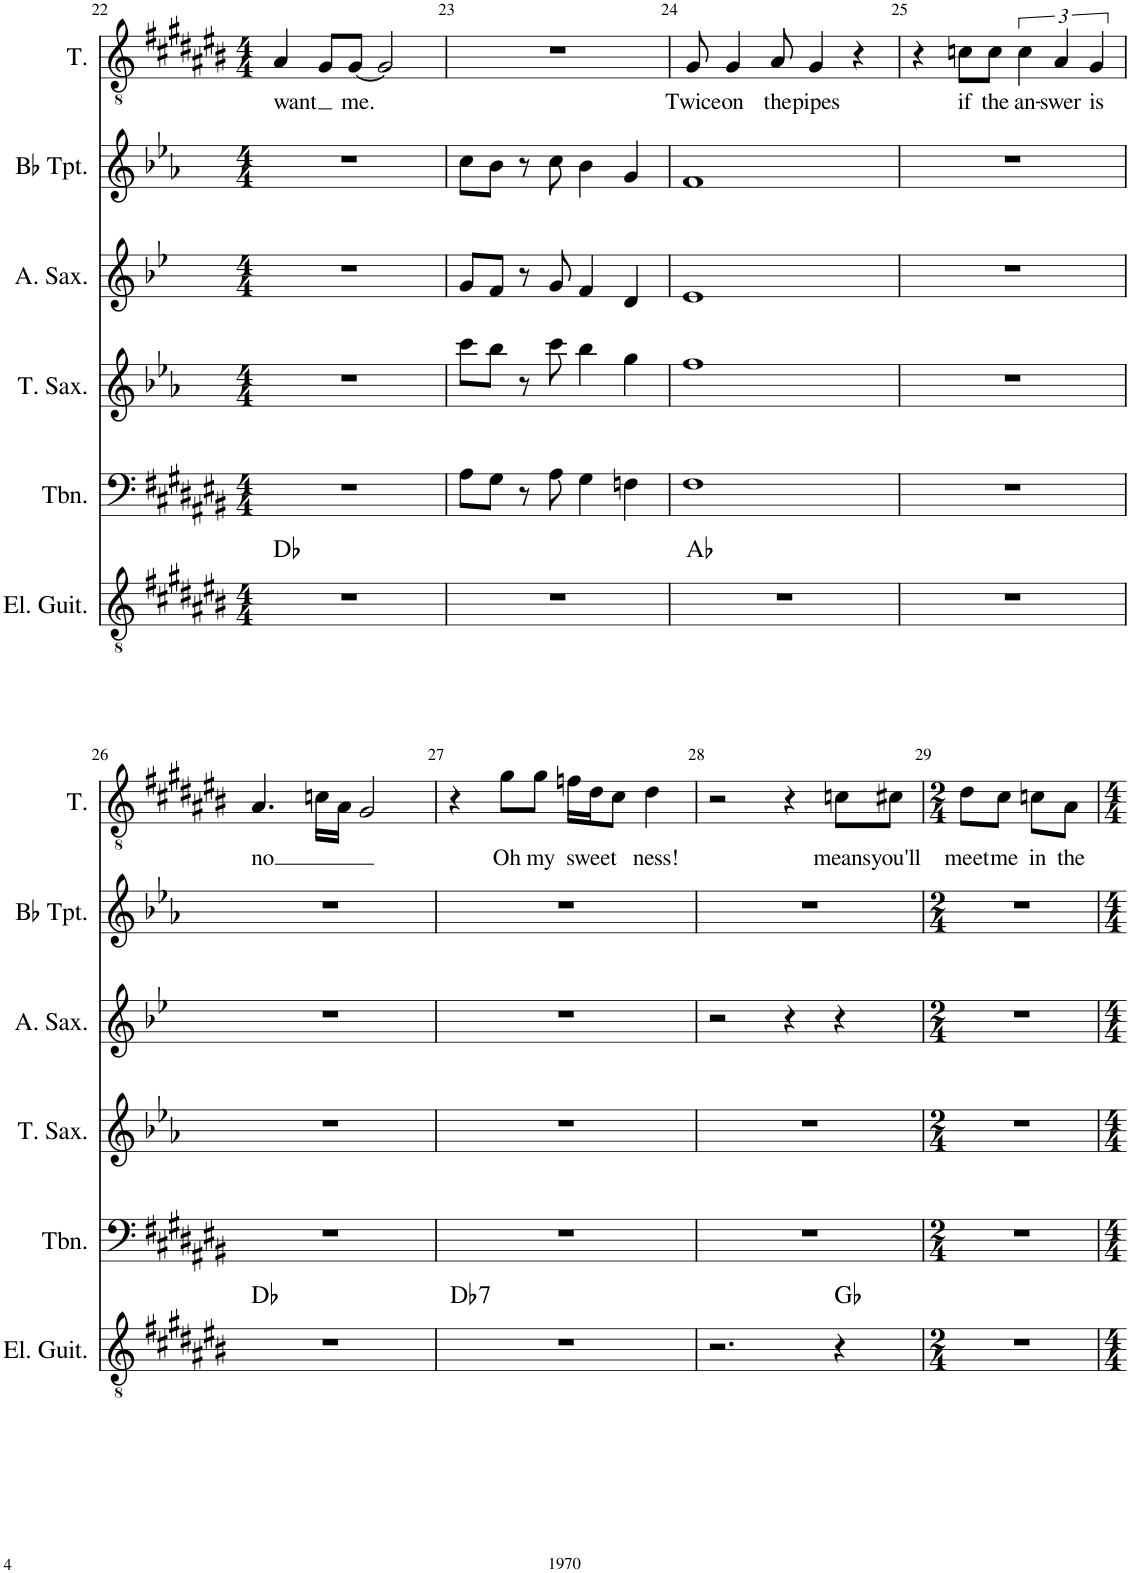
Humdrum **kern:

**kern	**harte	**kern	**kern	**kern	**kern	**kern	**text
*part6	*part6	*part5	*part4	*part3	*part2	*part1	*part1
*staff6	*	*staff5	*staff4	*staff3	*staff2	*staff1	*staff1
*I"Electric Guitar	*	*I"Trombone	*I"Tenor Saxophone	*I"Alto Saxophone	*I"Bb Trumpet	*I"Tenor	*
*I'El. Guit.	*	*I'Tbn.	*I'T. Sax.	*I'A. Sax.	*I'Bb Tpt.	*I'T.	*
!!LO:PB:g=z
*clefGv2	*	*clefF4	*clefG2	*clefG2	*clefG2	*clefGv2	*
*	*	*	*Trd8c14	*Trd5c9	*Trd1c2	*	*
*k[f#c#g#d#a#e#b#]	*	*k[f#c#g#d#a#e#b#]	*k[b-e-a-]	*k[b-e-]	*k[b-e-a-]	*k[f#c#g#d#a#e#b#]	*
*M4/4	*	*M4/4	*M4/4	*M4/4	*M4/4	*M4/4	*
=22	=22	=22	=22	=22	=22	=22	=22
!	!	!	!	!	!	!	!LO:LY:b
1r	Db:maj	1r	1r	1r	1r	4A#/	want
.	.	.	.	.	.	8G#/L	.
!	!	!	!	!	!	!	!LO:LY:b
.	.	.	.	.	.	[8G#/J	me.
.	.	.	.	.	.	2G#/]	.
=23	=23	=23	=23	=23	=23	=23	=23
1r	.	8A#\L	8ccc\L	8g/L	8cc\L	1r	.
.	.	8G#\J	8bb-\J	8f/J	8b-\J	.	.
.	.	8r	8r	8r	8r	.	.
.	.	8A#\	8ccc\	8g/	8cc\	.	.
.	.	4G#\	4bb-\	4f/	4b-\	.	.
.	.	4Fn\	4gg\	4d/	4g/	.	.
=24	=24	=24	=24	=24	=24	=24	=24
!	!	!	!	!	!	!	!LO:LY:b
1r	Ab:maj	1F#	1ff	1e-	1f	8G#/	Twice
!	!	!	!	!	!	!	!LO:LY:b
.	.	.	.	.	.	4G#/	on
!	!	!	!	!	!	!	!LO:LY:b
.	.	.	.	.	.	8A#/	the
!	!	!	!	!	!	!	!LO:LY:b
.	.	.	.	.	.	4G#/	pipes
.	.	.	.	.	.	4r	.
=25	=25	=25	=25	=25	=25	=25	=25
1r	.	1r	1r	1r	1r	4r	.
!	!	!	!	!	!	!	!LO:LY:b
.	.	.	.	.	.	8cn\L	if
!	!	!	!	!	!	!	!LO:LY:b
.	.	.	.	.	.	8c\J	the
!	!	!	!	!	!	!	!LO:LY:b
.	.	.	.	.	.	6c\	an-
!	!	!	!	!	!	!	!LO:LY:b
.	.	.	.	.	.	6A#/	-swer
!	!	!	!	!	!	!	!LO:LY:b
.	.	.	.	.	.	6G#/	is
!!LO:LB:g=z
=26	=26	=26	=26	=26	=26	=26	=26
!	!	!	!	!	!	!	!LO:LY:b
1r	Db:maj	1r	1r	1r	1r	4.A#/	no
.	.	.	.	.	.	16cn\LL	.
.	.	.	.	.	.	16A#\JJ	.
.	.	.	.	.	.	2G#/	.
=27	=27	=27	=27	=27	=27	=27	=27
!	!LO:H:kt=7	!	!	!	!	!	!
1r	Db:7	1r	1r	1r	1r	4r	.
!	!	!	!	!	!	!	!LO:LY:b
.	.	.	.	.	.	8g#\L	Oh
!	!	!	!	!	!	!	!LO:LY:b
.	.	.	.	.	.	8g#\J	my
!	!	!	!	!	!	!	!LO:LY:b
.	.	.	.	.	.	16fn\LL	sweet
.	.	.	.	.	.	16d#\J	.
.	.	.	.	.	.	8c#\J	.
!	!	!	!	!	!	!	!LO:LY:b
.	.	.	.	.	.	4d#\	ness!
=28	=28	=28	=28	=28	=28	=28	=28
2.r	.	1r	1r	2r	1r	2r	.
.	.	.	.	4r	.	4r	.
!	!	!	!	!	!	!	!LO:LY:b
4r	Gb:maj	.	.	4r	.	8cn\L	means
!	!	!	!	!	!	!	!LO:LY:b
.	.	.	.	.	.	8c#X\J	you'll
=29	=29	=29	=29	=29	=29	=29	=29
*M2/4	*	*M2/4	*M2/4	*M2/4	*M2/4	*M2/4	*
!	!	!	!	!	!	!	!LO:LY:b
2r	.	2r	2r	2r	2r	8d#\L	meet
!	!	!	!	!	!	!	!LO:LY:b
.	.	.	.	.	.	8c#\J	me
!	!	!	!	!	!	!	!LO:LY:b
.	.	.	.	.	.	8cn\L	in
!	!	!	!	!	!	!	!LO:LY:b
.	.	.	.	.	.	8A#\J	the
=	=	=	=	=	=	=	=
*-	*-	*-	*-	*-	*-	*-	*-
